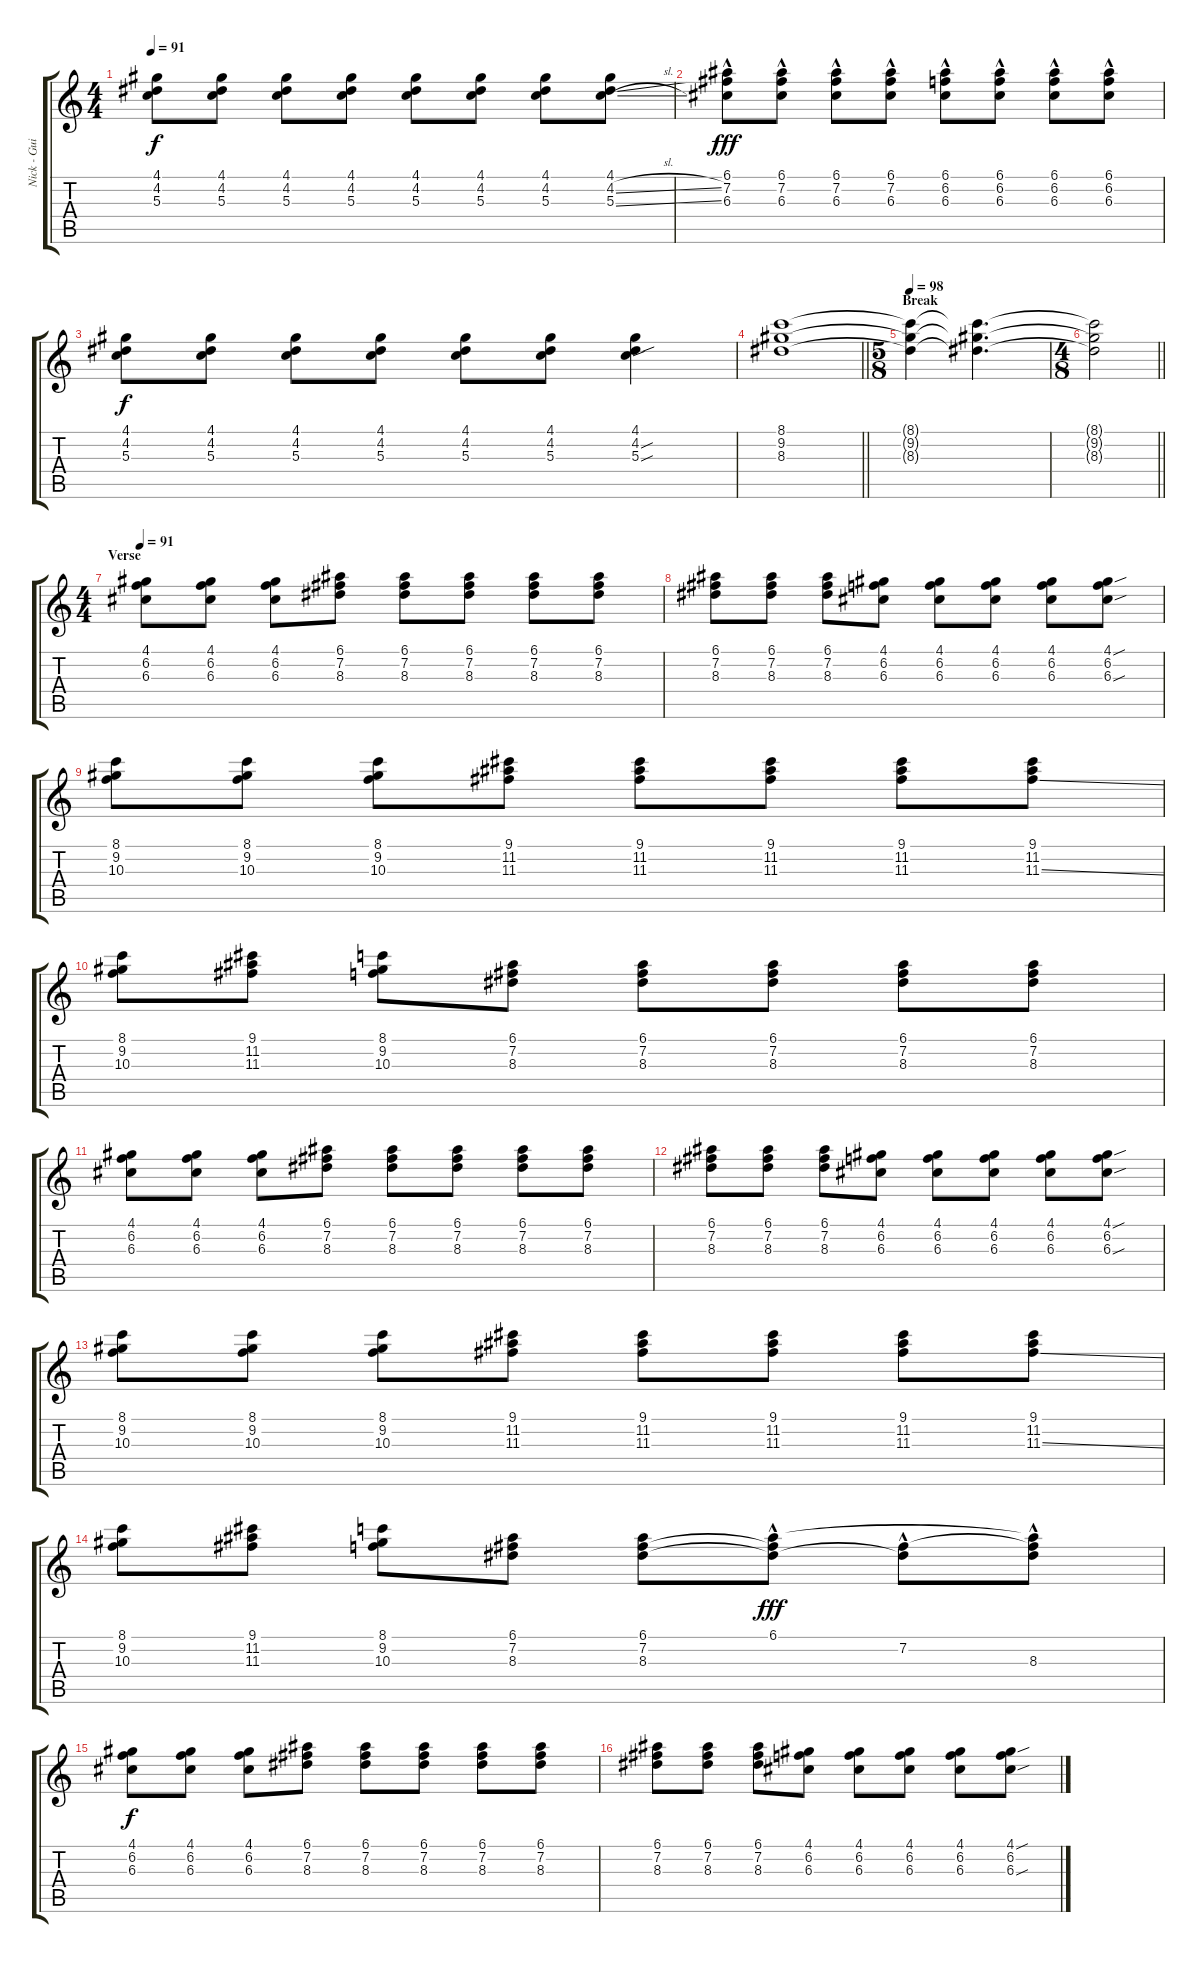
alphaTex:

\track ("Nick - Guitar RSE" "Nick - Gui") {instrument electricguitarjazz}
\staff {score tabs}
\tuning (E4 B3 G3 D3 A2 E2) {hide}
\ts (4 4)
\tempo 91
\clef g2
\ks c
(4.1 4.2 5.3).8{dy f} (4.1 4.2 5.3).8 (4.1 4.2 5.3).8 (4.1 4.2 5.3).8 (4.1 4.2 5.3).8 (4.1 4.2 5.3).8 (4.1 4.2 5.3).8 (4.1 4.2{sl} 5.3{sl}).8 |
(6.1 7.2{hac} 6.3).8{dy fff} (6.1 7.2{hac} 6.3).8 (6.1 7.2{hac} 6.3).8 (6.1 7.2{hac} 6.3).8 (6.1 6.2{hac} 6.3).8 (6.1 6.2{hac} 6.3).8 (6.1 6.2{hac} 6.3).8 (6.1 6.2{hac} 6.3).8 |
(4.1 4.2 5.3).8{dy f} (4.1 4.2 5.3).8 (4.1 4.2 5.3).8 (4.1 4.2 5.3).8 (4.1 4.2 5.3).8 (4.1 4.2 5.3).8 (4.1 4.2{sou} 5.3{sou}).4 |
\barLineRight lightlight
(8.1 9.2 8.3).1 |
\ts (5 8)
\section ("" "Break")
\tempo 98
(8.1{t} 9.2{t} 8.3{t}).4 (8.1{t} 9.2{t} 8.3{t}).4{d} |
\ts (4 8)
\barLineRight lightlight
(8.1{t} 9.2{t} 8.3{t}).2 |
\ts (4 4)
\section ("" "Verse")
\tempo 91
(4.1 6.2 6.3).8 (4.1 6.2 6.3).8 (4.1 6.2 6.3).8 (6.1 7.2 8.3).8 (6.1 7.2 8.3).8 (6.1 7.2 8.3).8 (6.1 7.2 8.3).8 (6.1 7.2 8.3).8 |
(6.1 7.2 8.3).8 (6.1 7.2 8.3).8 (6.1 7.2 8.3).8 (4.1 6.2 6.3).8 (4.1 6.2 6.3).8 (4.1 6.2 6.3).8 (4.1 6.2 6.3).8 (4.1{sou} 6.2 6.3{sou}).8 |
(8.1 9.2 10.3).8 (8.1 9.2 10.3).8 (8.1 9.2 10.3).8 (9.1 11.2 11.3).8 (9.1 11.2 11.3).8 (9.1 11.2 11.3).8 (9.1 11.2 11.3).8 (9.1 11.2 11.3{ss}).8 |
(8.1 9.2 10.3).8 (9.1 11.2 11.3).8 (8.1 9.2 10.3).8 (6.1 7.2 8.3).8 (6.1 7.2 8.3).8 (6.1 7.2 8.3).8 (6.1 7.2 8.3).8 (6.1 7.2 8.3).8 |
(4.1 6.2 6.3).8 (4.1 6.2 6.3).8 (4.1 6.2 6.3).8 (6.1 7.2 8.3).8 (6.1 7.2 8.3).8 (6.1 7.2 8.3).8 (6.1 7.2 8.3).8 (6.1 7.2 8.3).8 |
(6.1 7.2 8.3).8 (6.1 7.2 8.3).8 (6.1 7.2 8.3).8 (4.1 6.2 6.3).8 (4.1 6.2 6.3).8 (4.1 6.2 6.3).8 (4.1 6.2 6.3).8 (4.1{sou} 6.2 6.3{sou}).8 |
(8.1 9.2 10.3).8 (8.1 9.2 10.3).8 (8.1 9.2 10.3).8 (9.1 11.2 11.3).8 (9.1 11.2 11.3).8 (9.1 11.2 11.3).8 (9.1 11.2 11.3).8 (9.1 11.2 11.3{ss}).8 |
(8.1 9.2 10.3).8 (9.1 11.2 11.3).8 (8.1 9.2 10.3).8 (6.1 7.2 8.3).8 (6.1 7.2 8.3).8 (6.1{hac} 7.2{t} 8.3{t}).8{dy fff} (7.2{hac} 8.3{t}).8 (6.1{t} 7.2{t} 8.3{hac}).8 |
(4.1 6.2 6.3).8{dy f} (4.1 6.2 6.3).8 (4.1 6.2 6.3).8 (6.1 7.2 8.3).8 (6.1 7.2 8.3).8 (6.1 7.2 8.3).8 (6.1 7.2 8.3).8 (6.1 7.2 8.3).8 |
(6.1 7.2 8.3).8 (6.1 7.2 8.3).8 (6.1 7.2 8.3).8 (4.1 6.2 6.3).8 (4.1 6.2 6.3).8 (4.1 6.2 6.3).8 (4.1 6.2 6.3).8 (4.1{sou} 6.2 6.3{sou}).8
